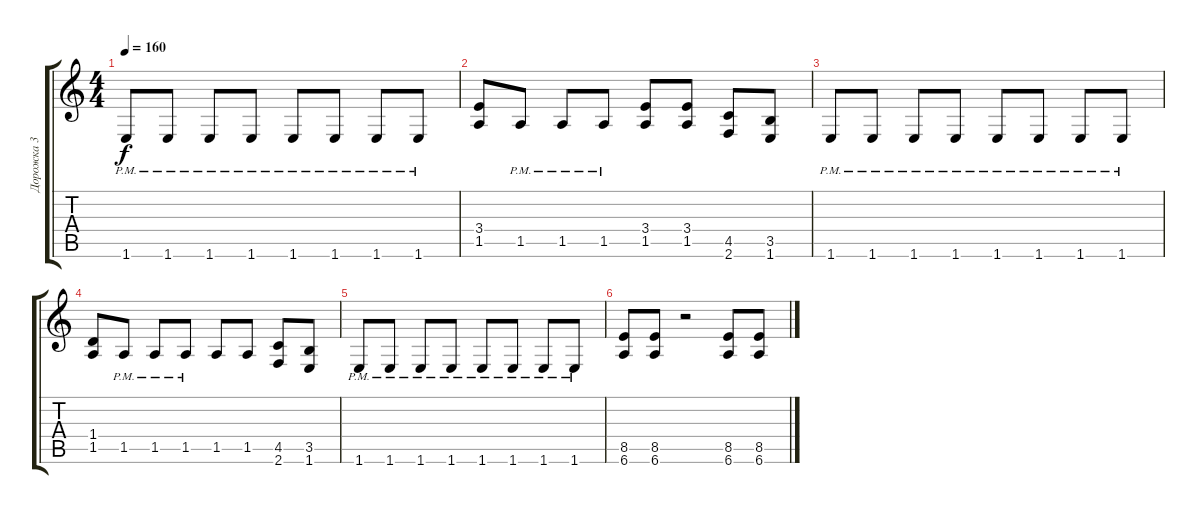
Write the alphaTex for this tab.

\track ("Дорожка 3" "Дорожка 3") {instrument distortionguitar}
\staff {score tabs}
\tuning (Eb4 Bb3 Gb3 Db3 Ab2 Eb2) {hide}
\ts (4 4)
\tempo 160
\clef g2
\ks c
1.6{pm}.8{dy f} 1.6{pm}.8 1.6{pm}.8 1.6{pm}.8 1.6{pm}.8 1.6{pm}.8 1.6{pm}.8 1.6{pm}.8 |
(3.4 1.5).8 1.5{pm}.8 1.5{pm}.8 1.5{pm}.8 (3.4 1.5).8 (3.4 1.5).8 (4.5 2.6).8 (3.5 1.6).8 |
1.6{pm}.8 1.6{pm}.8 1.6{pm}.8 1.6{pm}.8 1.6{pm}.8 1.6{pm}.8 1.6{pm}.8 1.6{pm}.8 |
(1.4 1.5).8 1.5{pm}.8 1.5{pm}.8 1.5{pm}.8 1.5.8 1.5.8 (4.5 2.6).8 (3.5 1.6).8 |
1.6{pm}.8 1.6{pm}.8 1.6{pm}.8 1.6{pm}.8 1.6{pm}.8 1.6{pm}.8 1.6{pm}.8 1.6{pm}.8 |
(8.5 6.6).8 (8.5 6.6).8 r.2 (8.5 6.6).8 (8.5 6.6).8
